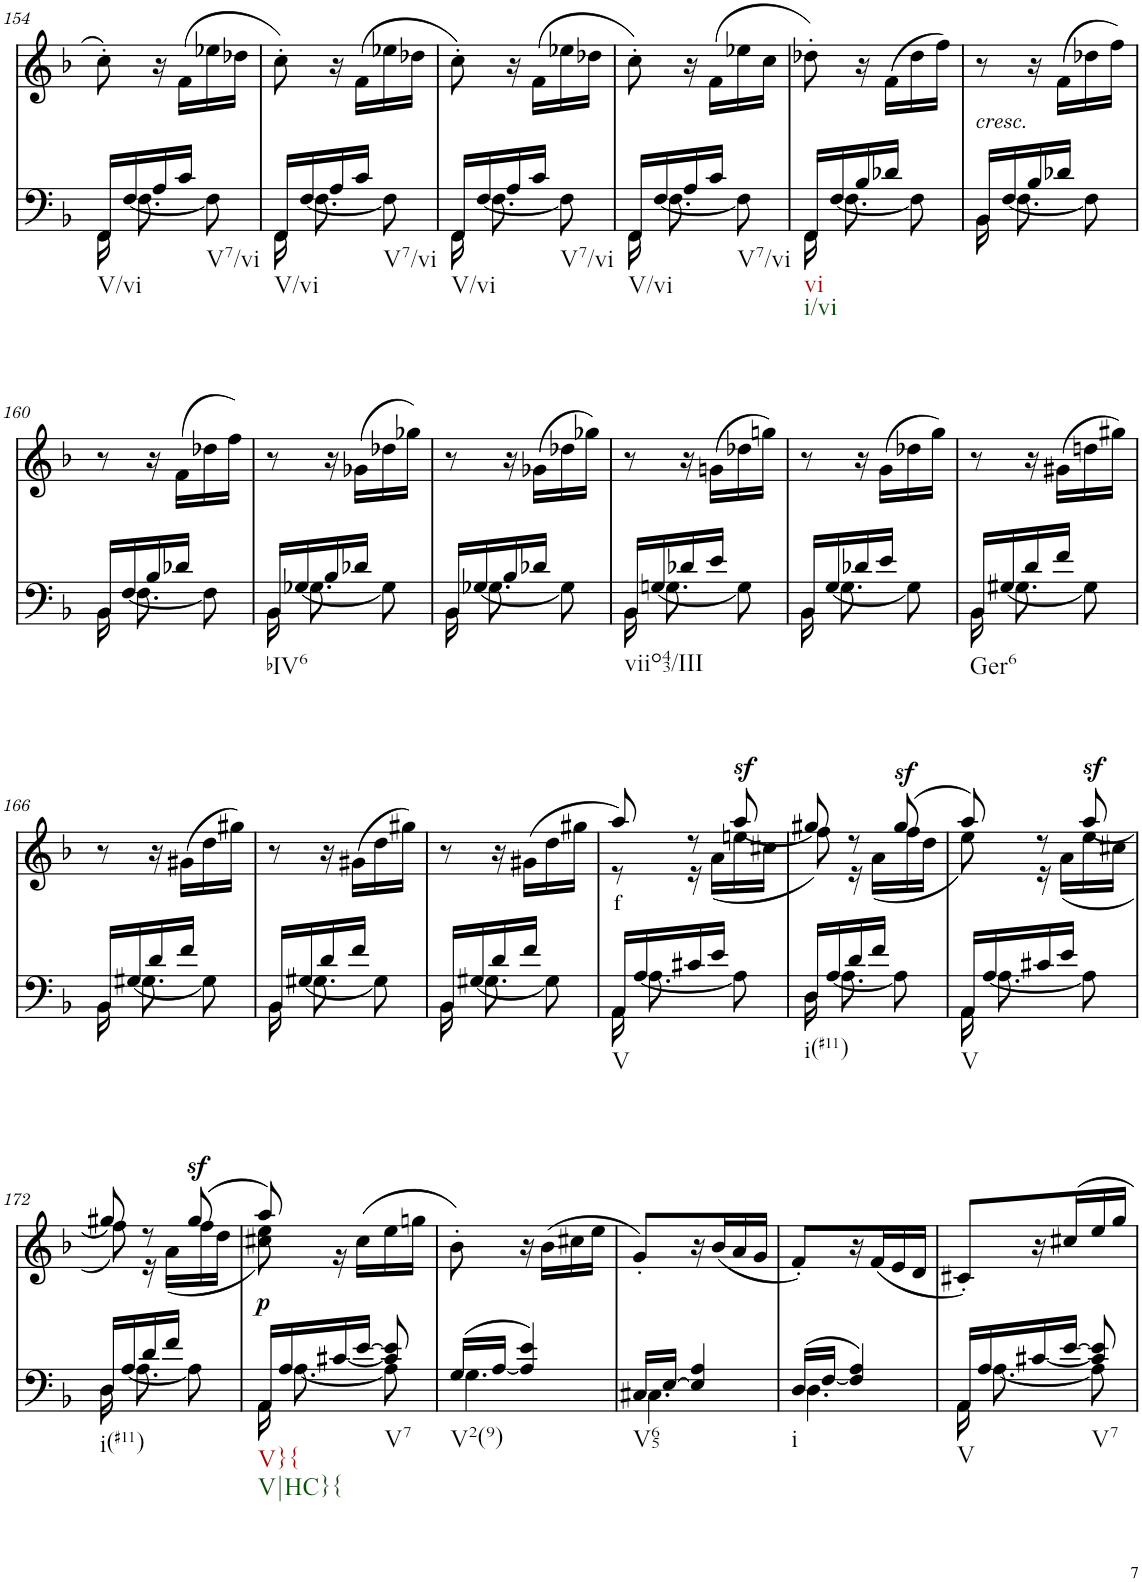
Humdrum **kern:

**kern	**kern	**text	**dynam
*part2	*part1	*part1	*part1
*staff2	*staff1	*staff1	*staff1
*I"Piano	*I"Piano	*	*
*I'Pno	*I'Pno	*	*
!!LO:PB:g=z
*clefF4	*clefG2	*	*
*k[b-]	*k[b-]	*	*
*d:	*d:	*	*
*M3/8	*M3/8	*	*
=154	=154	=154	=154
*^	*	*	*
!LO:TX:b:t=V/vi	!	!	!	!
16FF/LL	16FF\	8cc'\	.	.
[<16F/	8.F\	.	.	.
16A/	.	16r	.	.
16c/JJ	.	(16f\LL	.	.
!LO:TX:b:t=V7/vi	!	!	!	!
8F\]	8ryy	16ee-X\	.	.
.	.	16dd-X\JJ	.	.
=155	=155	=155	=155	=155
!LO:TX:b:t=V/vi	!	!	!	!
16FF/LL	16FF\	8cc'\)	.	.
[<16F/	8.F\	.	.	.
16A/	.	16r	.	.
16c/JJ	.	(16f\LL	.	.
!LO:TX:b:t=V7/vi	!	!	!	!
8F\]	8ryy	16ee-X\	.	.
.	.	16dd-X\JJ	.	.
=156	=156	=156	=156	=156
!LO:TX:b:t=V/vi	!	!	!	!
16FF/LL	16FF\	8cc'\)	.	.
[<16F/	8.F\	.	.	.
16A/	.	16r	.	.
16c/JJ	.	(16f\LL	.	.
!LO:TX:b:t=V7/vi	!	!	!	!
8F\]	8ryy	16ee-X\	.	.
.	.	16dd-X\JJ	.	.
=157	=157	=157	=157	=157
!LO:TX:b:t=V/vi	!	!	!	!
16FF/LL	16FF\	8cc'\)	.	.
[<16F/	8.F\	.	.	.
16A/	.	16r	.	.
16c/JJ	.	(16f\LL	.	.
!LO:TX:b:t=V7/vi	!	!	!	!
8F\]	8ryy	16ee-X\	.	.
.	.	16cc\JJ	.	.
=158	=158	=158	=158	=158
!LO:TX:b:t=vi	!	!	!	!
!LO:TX:b:t=i/vi	!	!	!	!
16FF/LL	16FF\	8dd-X'\)	.	.
[<16F/	8.F\	.	.	.
16B-/	.	16r	.	.
16d-X/JJ	.	(16f\LL	.	.
8F\]	8ryy	16dd-\	.	.
.	.	16ff\JJ)	.	.
=159	=159	=159	=159	=159
!	!	!LO:TX:b:i:t=cresc.	!	!
16BB-/LL	16BB-\	8r	.	.
[<16F/	8.F\	.	.	.
16B-/	.	16r	.	.
16d-X/JJ	.	(16f\LL	.	.
8F\]	8ryy	16dd-X\	.	.
.	.	16ff\JJ)	.	.
!!LO:LB:g=z
=160	=160	=160	=160	=160
16BB-/LL	16BB-\	8r	.	.
[<16F/	8.F\	.	.	.
16B-/	.	16r	.	.
16d-X/JJ	.	(16f\LL	.	.
8F\]	8ryy	16dd-X\	.	.
.	.	16ff\JJ)	.	.
=161	=161	=161	=161	=161
!LO:TX:b:t=bIV6	!	!	!	!
16BB-/LL	16BB-\	8r	.	.
[<16G-X/	8.G-\	.	.	.
16B-/	.	16r	.	.
16d-X/JJ	.	(16g-X\LL	.	.
8G-\]	8ryy	16dd-X\	.	.
.	.	16gg-X\JJ)	.	.
=162	=162	=162	=162	=162
16BB-/LL	16BB-\	8r	.	.
[<16G-X/	8.G-\	.	.	.
16B-/	.	16r	.	.
16d-X/JJ	.	(16g-X\LL	.	.
8G-\]	8ryy	16dd-X\	.	.
.	.	16gg-X\JJ)	.	.
=163	=163	=163	=163	=163
!LO:TX:b:t=viio43/III	!	!	!	!
16BB-/LL	16BB-\	8r	.	.
[<16Gn/	8.G\	.	.	.
16d-X/	.	16r	.	.
16e/JJ	.	(16gn\LL	.	.
8G\]	8ryy	16dd-X\	.	.
.	.	16ggn\JJ)	.	.
=164	=164	=164	=164	=164
16BB-/LL	16BB-\	8r	.	.
[<16G/	8.G\	.	.	.
16d-X/	.	16r	.	.
16e/JJ	.	(16g\LL	.	.
8G\]	8ryy	16dd-X\	.	.
.	.	16gg\JJ)	.	.
=165	=165	=165	=165	=165
!LO:TX:b:t=Ger6	!	!	!	!
16BB-/LL	16BB-\	8r	.	.
[<16G#X/	8.G#\	.	.	.
16d/	.	16r	.	.
16f/JJ	.	(16g#X\LL	.	.
8G#\]	8ryy	16ddn\	.	.
.	.	16gg#X\JJ)	.	.
!!LO:LB:g=z
=166	=166	=166	=166	=166
16BB-/LL	16BB-\	8r	.	.
[<16G#X/	8.G#\	.	.	.
16d/	.	16r	.	.
16f/JJ	.	(16g#X\LL	.	.
8G#\]	8ryy	16dd\	.	.
.	.	16gg#X\JJ)	.	.
=167	=167	=167	=167	=167
16BB-/LL	16BB-\	8r	.	.
[<16G#X/	8.G#\	.	.	.
16d/	.	16r	.	.
16f/JJ	.	(16g#X\LL	.	.
8G#\]	8ryy	16dd\	.	.
.	.	16gg#X\JJ)	.	.
=168	=168	=168	=168	=168
16BB-/LL	16BB-\	8r	.	.
[<16G#X/	8.G#\	.	.	.
16d/	.	16r	.	.
16f/JJ	.	(16g#X\LL	.	.
8G#\]	8ryy	16dd\	.	.
.	.	16gg#X\JJ	.	.
=169	=169	=169	=169	=169
*	*	*^	*	*
!LO:TX:b:t=V	!	!	!	!	!
!	!	!	!	!LO:LY:b	!
16AA/LL	16AA\	8aa/)	8r	f	.
[<16A/	8.A\	.	.	.	.
16c#X/	.	8r	16r	.	.
16e/JJ	.	.	(16a\LL	.	.
!	!	!	!	!	!LO:DY:a
8A\]	8ryy	(8aa/	16een\	.	sf
.	.	.	16cc#X\JJ	.	.
=170	=170	=170	=170	=170	=170
!LO:TX:b:t=i(#11)	!	!	!	!	!
16D/LL	16D\	8ff\)	8gg#X/)	.	.
[<16A/	8.A\	.	.	.	.
16d/	.	8r	16r	.	.
16f/JJ	.	.	(16a\LL	.	.
!	!	!	!	!	!LO:DY:a
8A\]	8ryy	(8gg#/	16ff\	.	sf
.	.	.	16dd\JJ	.	.
=171	=171	=171	=171	=171	=171
!LO:TX:b:t=V	!	!	!	!	!
16AA/LL	16AA\	8aa/)	8ee\)	.	.
[<16A/	8.A\	.	.	.	.
16c#X/	.	8r	16r	.	.
16e/JJ	.	.	(16a\LL	.	.
!	!	!	!	!	!LO:DY:a
8A\]	8ryy	(8aa/	16ee\	.	sf
.	.	.	16cc#X\JJ	.	.
!!LO:LB:g=z	!!
=172	=172	=172	=172	=172	=172
!LO:TX:b:t=i(#11)	!	!	!	!	!
16D/LL	16D\	8ff\)	8gg#X/)	.	.
[<16A/	8.A\	.	.	.	.
16d/	.	8r	16r	.	.
16f/JJ	.	.	(16a\LL	.	.
8A\]	8ryy	(8gg#/	16ff\	.	.
!	!	!	!	!	!LO:DY:a
.	.	.	16dd\JJ	.	sf
=173	=173	=173	=173	=173	=173
!LO:TX:b:t=V}{	!	!	!	!	!
!LO:TX:b:t=V|HC}{	!	!	!	!	!
!	!	!	!	!LO:LY:b	!LO:DY:b
16AA/LL	16AA\	8aa/)	8cc#X\ 8ee\)	p	p
16A/	[8.A\	.	.	.	.
[<16c#X/	.	4ryy	16r	.	.
[16e/JJ	.	.	(>16cc#\LL	.	.
!LO:TX:b:t=V7	!	!	!	!	!
8c#/] 8e/]	8A\]	.	16ee\	.	.
.	.	.	16ggn\JJ	.	.
=174	=174	=174	=174	=174	=174
!LO:TX:b:t=V2(9)	!	!	!	!	!
*	*	*v	*v	*	*
(16G/LL	4.G\	8b-'\)	.	.
[<16A/JJ	.	.	.	.
4A/] 4e/)	.	16r	.	.
.	.	(16b-\LL	.	.
.	.	16cc#X\	.	.
.	.	16ee\JJ	.	.
=175	=175	=175	=175	=175
!LO:TX:b:t=V65	!	!	!	!
16C#X/LL	4.C#\	8g'/L)	.	.
[16E/JJ	.	.	.	.
4E/] 4A/	.	16r	.	.
.	.	(16b-/	.	.
.	.	16a/	.	.
.	.	16g/JJ	.	.
=176	=176	=176	=176	=176
!LO:TX:b:t=i	!	!	!	!
(16D/LL	4.D\	8f'/L)	.	.
[<16F/JJ	.	.	.	.
4F/] 4A/)	.	16r	.	.
.	.	(16f/	.	.
.	.	16e/	.	.
.	.	16d/JJ	.	.
=177	=177	=177	=177	=177
!LO:TX:b:t=V	!	!	!	!
16AA/LL	16AA\	8c#X'/L)	.	.
16A/	[8.A\	.	.	.
[<16c#X/	.	16r	.	.
[16e/JJ	.	16cc#X/	.	.
!LO:TX:b:t=V7	!	!	!	!
8c#/] 8e/]	8A\]	16ee/	.	.
.	.	16gg/JJ	.	.
*v	*v	*	*	*
=	=	=	=
*-	*-	*-	*-
